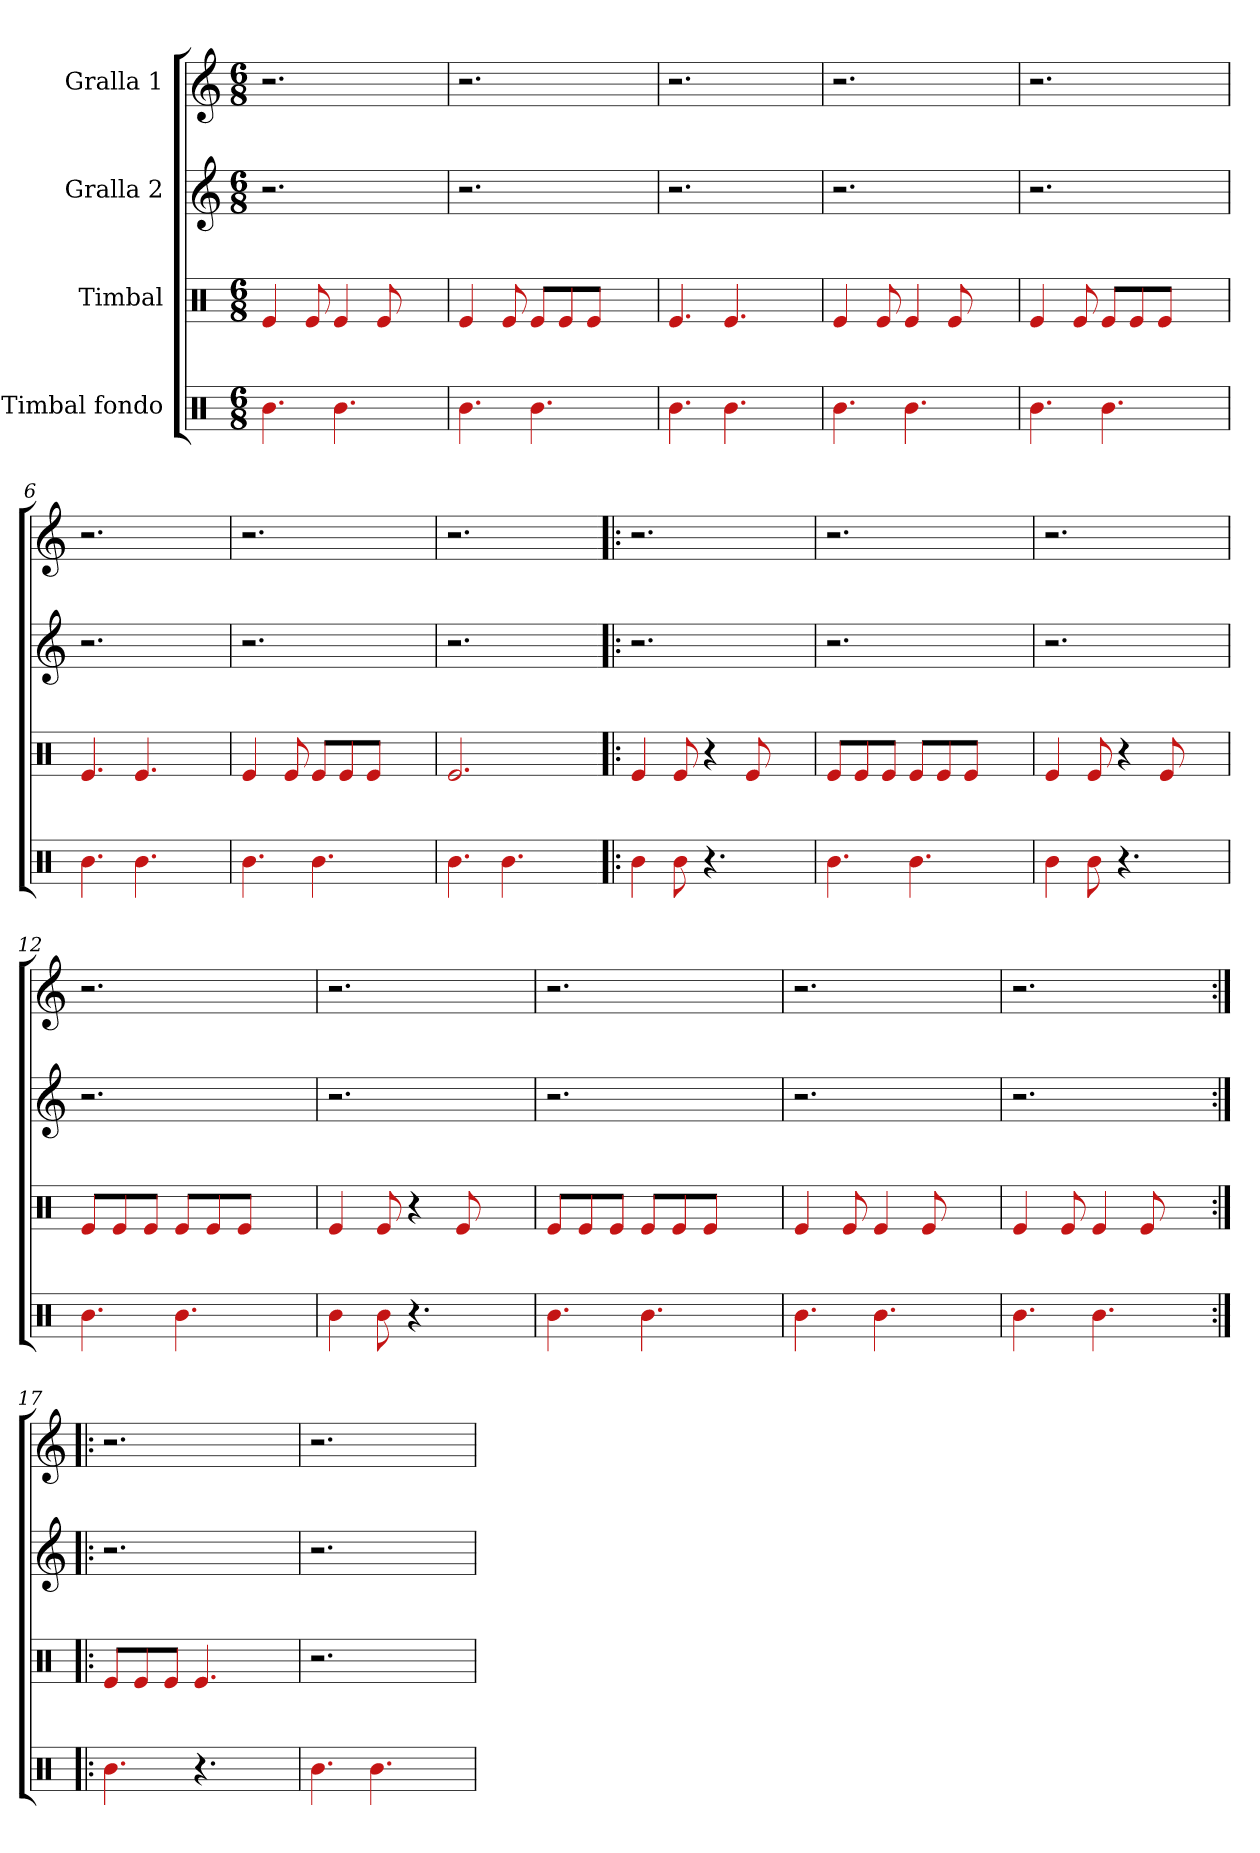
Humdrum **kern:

**kern	**kern	**kern	**kern
*part4	*part3	*part2	*part1
*staff4	*staff3	*staff2	*staff1
*I"Timbal fondo	*I"Timbal	*I"Gralla 2	*I"Gralla 1
*clefX	*clefX	*clefG2	*clefG2
*k[]	*k[]	*k[]	*k[]
*M6/8	*M6/8	*M6/8	*M6/8
=1	=1	=1	=1
4.b\	4e/	2.r	2.r
.	8e/	.	.
4.b\	4e/	.	.
.	8e/	.	.
4ryy	4ryy	4ryy	4ryy
=2	=2	=2	=2
4.b\	4e/	2.r	2.r
.	8e/	.	.
4.b\	8e/L	.	.
.	8e/	.	.
.	8e/J	.	.
4ryy	4ryy	4ryy	4ryy
=3	=3	=3	=3
4.b\	4.e/	2.r	2.r
4.b\	4.e/	.	.
4ryy	4ryy	4ryy	4ryy
=4	=4	=4	=4
4.b\	4e/	2.r	2.r
.	8e/	.	.
4.b\	4e/	.	.
.	8e/	.	.
4ryy	4ryy	4ryy	4ryy
=5	=5	=5	=5
4.b\	4e/	2.r	2.r
.	8e/	.	.
4.b\	8e/L	.	.
.	8e/	.	.
.	8e/J	.	.
4ryy	4ryy	4ryy	4ryy
=6	=6	=6	=6
4.b\	4.e/	2.r	2.r
4.b\	4.e/	.	.
4ryy	4ryy	4ryy	4ryy
!!LO:LB:g=z
=7	=7	=7	=7
4.b\	4e/	2.r	2.r
.	8e/	.	.
4.b\	8e/L	.	.
.	8e/	.	.
.	8e/J	.	.
4ryy	4ryy	4ryy	4ryy
=8	=8	=8	=8
4.b\	2.e/	2.r	2.r
4.b\	.	.	.
4ryy	4ryy	4ryy	4ryy
=9!|:	=9!|:	=9!|:	=9!|:
4b\	4e/	2.r	2.r
8b\	8e/	.	.
4.r	4r	.	.
.	8e/	.	.
4ryy	4ryy	4ryy	4ryy
=10	=10	=10	=10
4.b\	8e/L	2.r	2.r
.	8e/	.	.
.	8e/J	.	.
4.b\	8e/L	.	.
.	8e/	.	.
.	8e/J	.	.
4ryy	4ryy	4ryy	4ryy
=11	=11	=11	=11
4b\	4e/	2.r	2.r
8b\	8e/	.	.
4.r	4r	.	.
.	8e/	.	.
4ryy	4ryy	4ryy	4ryy
=12	=12	=12	=12
4.b\	8e/L	2.r	2.r
.	8e/	.	.
.	8e/J	.	.
4.b\	8e/L	.	.
.	8e/	.	.
.	8e/J	.	.
4ryy	4ryy	4ryy	4ryy
=13	=13	=13	=13
4b\	4e/	2.r	2.r
8b\	8e/	.	.
4.r	4r	.	.
.	8e/	.	.
4ryy	4ryy	4ryy	4ryy
!!LO:LB:g=z
=14	=14	=14	=14
4.b\	8e/L	2.r	2.r
.	8e/	.	.
.	8e/J	.	.
4.b\	8e/L	.	.
.	8e/	.	.
.	8e/J	.	.
4ryy	4ryy	4ryy	4ryy
=15	=15	=15	=15
4.b\	4e/	2.r	2.r
.	8e/	.	.
4.b\	4e/	.	.
.	8e/	.	.
4ryy	4ryy	4ryy	4ryy
=16	=16	=16	=16
4.b\	4e/	2.r	2.r
.	8e/	.	.
4.b\	4e/	.	.
.	8e/	.	.
4ryy	4ryy	4ryy	4ryy
=17:|!|:	=17:|!|:	=17:|!|:	=17:|!|:
4.b\	8e/L	2.r	2.r
.	8e/	.	.
.	8e/J	.	.
4.r	4.e/	.	.
4ryy	4ryy	4ryy	4ryy
=18	=18	=18	=18
4.b\	2.r	2.r	2.r
4.b\	.	.	.
4ryy	4ryy	4ryy	4ryy
=	=	=	=
*-	*-	*-	*-
